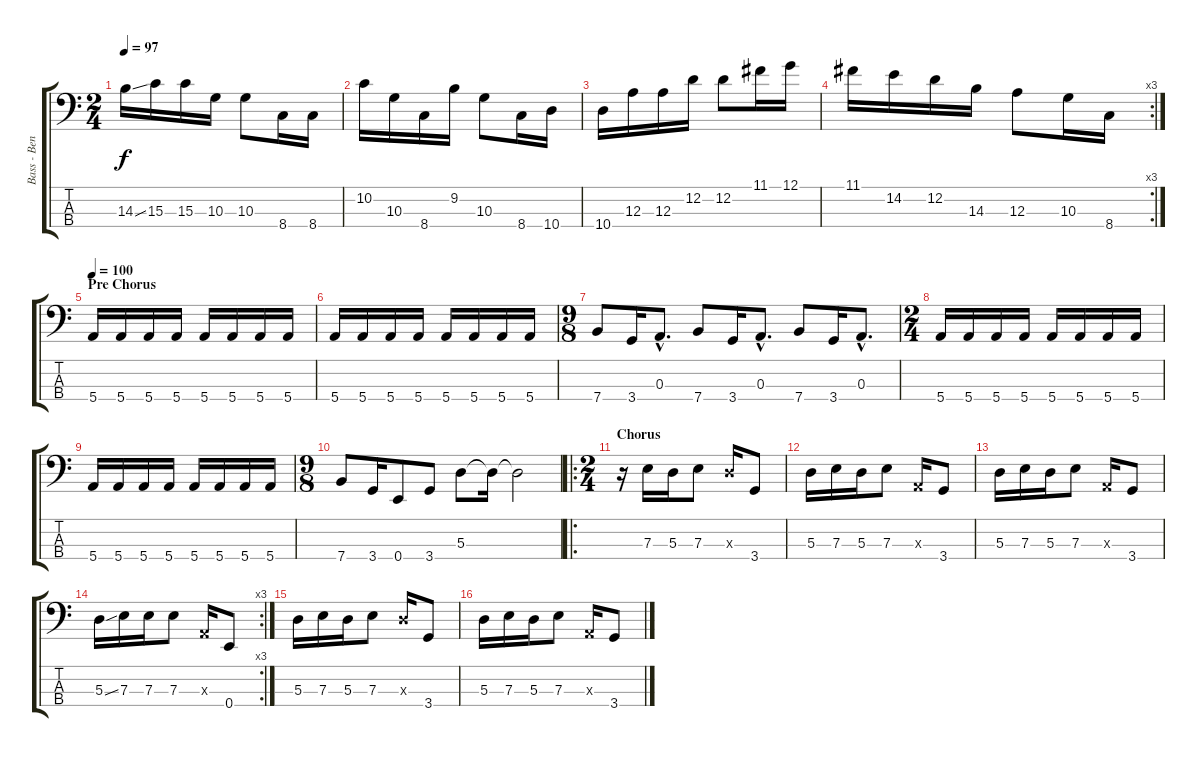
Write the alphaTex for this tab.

\track ("Bass - Ben Kenney" "Bass - Ben") {instrument electricbassfinger}
\staff {score tabs}
\tuning (G2 D2 A1 E1) {hide}
\ts (2 4)
\tempo 97
\clef f4
\ks c
14.3{ss}.16{dy f} 15.3.16 15.3.16 10.3.16 10.3.8 8.4.16 8.4.16 |
10.2.16 10.3.16 8.4.16 9.2.16 10.3.8 8.4.16 10.4.16 |
10.4.16 12.3.16 12.3.16 12.2.16 12.2.8 11.1.16 12.1.16 |
\rc 3
11.1.16 14.2.16 12.2.16 14.3.16 12.3.8 10.3.16 8.4.16 |
\section ("" "Pre Chorus")
\tempo 100
5.4.16{volume 13} 5.4.16 5.4.16 5.4.16 5.4.16 5.4.16 5.4.16 5.4.16 |
5.4.16 5.4.16 5.4.16 5.4.16 5.4.16 5.4.16 5.4.16 5.4.16 |
\ts (9 8)
7.4.8 3.4.16 0.3{hac}.8{d} 7.4.8 3.4.16 0.3{hac}.8{d} 7.4.8 3.4.16 0.3{hac}.8{d} |
\ts (2 4)
5.4.16 5.4.16 5.4.16 5.4.16 5.4.16 5.4.16 5.4.16 5.4.16 |
5.4.16 5.4.16 5.4.16 5.4.16 5.4.16 5.4.16 5.4.16 5.4.16 |
\ts (9 8)
7.4.8 3.4.16 0.4.8 3.4.8 5.3.8 5.3{t}.16 5.3{t}.2 |
\ro
\ts (2 4)
\section ("" "Chorus")
r.16 7.3.16 5.3.16 7.3.8 5.3{x}.16 3.4.8 |
5.3.16 7.3.16 5.3.16 7.3.8 0.3{x}.16 3.4.8 |
5.3.16 7.3.16 5.3.16 7.3.8 0.3{x}.16 3.4.8 |
\rc 3
5.3{ss}.16 7.3.16 7.3.16 7.3.8 0.3{x}.16 0.4.8 |
5.3.16 7.3.16 5.3.16 7.3.8 5.3{x}.16 3.4.8 |
5.3.16 7.3.16 5.3.16 7.3.8 0.3{x}.16 3.4.8
